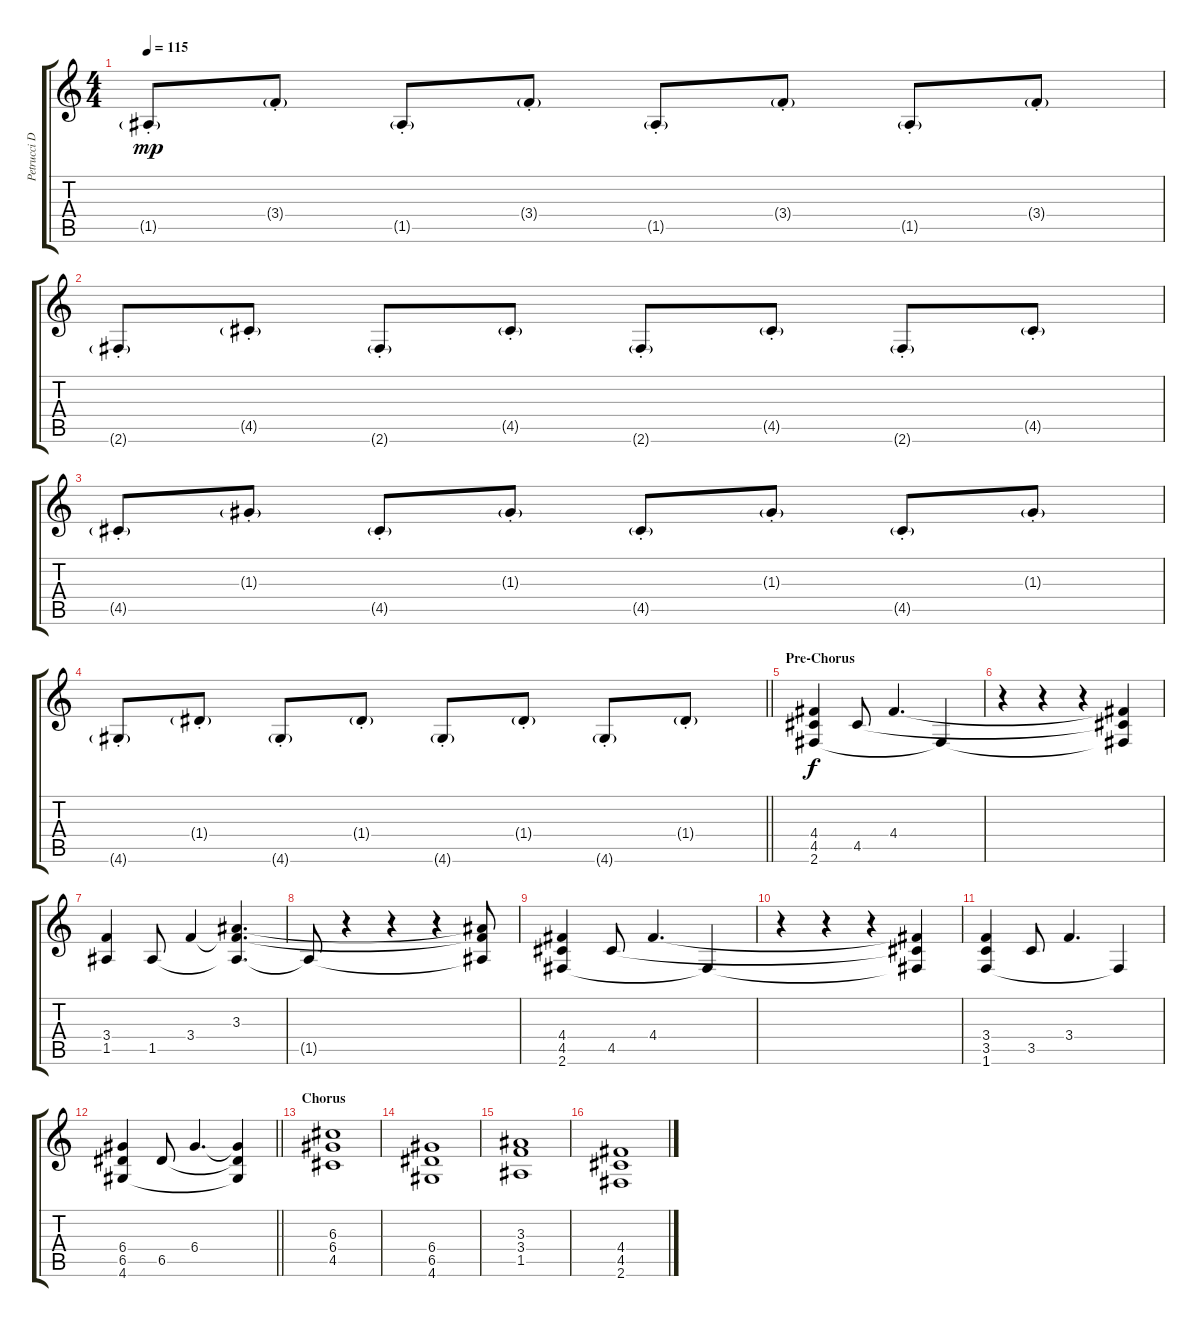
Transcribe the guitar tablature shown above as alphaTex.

\track ("Petrucci Distorsion" "Petrucci D") {instrument distortionguitar}
\staff {score tabs}
\tuning (E4 B3 G3 D3 A2 E2) {hide}
\ts (4 4)
\tempo 115
\clef g2
\ks c
1.5{g st}.8{dy mp} 3.4{g st}.8 1.5{g st}.8 3.4{g st}.8 1.5{g st}.8 3.4{g st}.8 1.5{g st}.8 3.4{g st}.8 |
2.6{g st}.8 4.5{g st}.8 2.6{g st}.8 4.5{g st}.8 2.6{g st}.8 4.5{g st}.8 2.6{g st}.8 4.5{g st}.8 |
4.5{g st}.8 1.3{g st}.8 4.5{g st}.8 1.3{g st}.8 4.5{g st}.8 1.3{g st}.8 4.5{g st}.8 1.3{g st}.8 |
\barLineRight lightlight
4.6{g st}.8 1.4{g st}.8 4.6{g st}.8 1.4{g st}.8 4.6{g st}.8 1.4{g st}.8 4.6{g st}.8 1.4{g st}.8 |
\section ("" "Pre-Chorus")
(4.4 4.5 2.6).4{dy f} 4.5.8 4.4.4{d} 2.6{t}.4 |
r.4 r.4 r.4 (4.4{t} 4.5{t} 2.6{t}).4 |
(3.4 1.5).4 1.5.8 3.4.4 (3.3 3.4{t} 1.5{t}).4{d} |
1.5{t}.8 r.4 r.4 r.4 (3.3{t} 3.4{t} 1.5{t}).8 |
(4.4 4.5 2.6).4 4.5.8 4.4.4{d} 2.6{t}.4 |
r.4 r.4 r.4 (4.4{t} 4.5{t} 2.6{t}).4 |
(3.4 3.5 1.6).4 3.5.8 3.4.4{d} 1.6{t}.4 |
\barLineRight lightlight
(6.4 6.5 4.6).4 6.5.8 6.4.4{d} (6.4{t} 6.5{t} 4.6{t}).4 |
\section ("" "Chorus")
(6.3 6.4 4.5).1 |
(6.4 6.5 4.6).1 |
(3.3 3.4 1.5).1 |
(4.4 4.5 2.6).1
